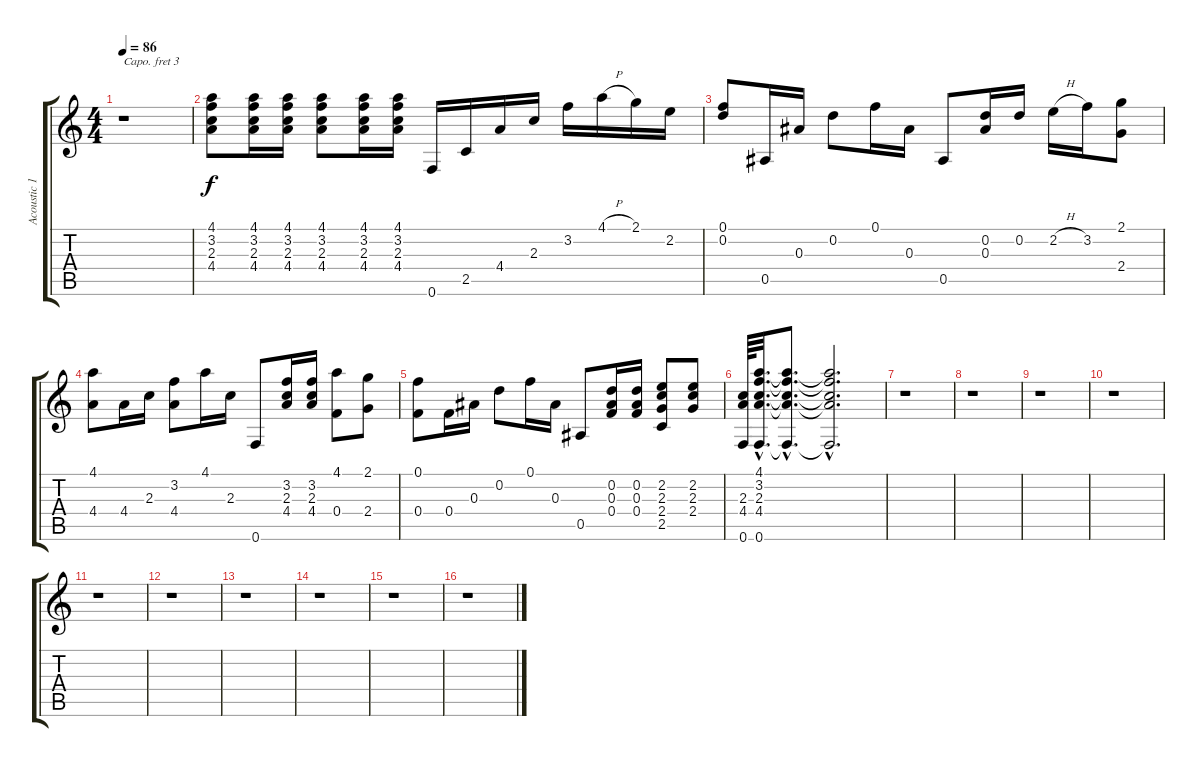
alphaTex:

\track ("Acoustic 1" "Acoustic 1") {instrument acousticguitarsteel}
\staff {score tabs}
\capo 3
\tuning (D4 B3 G3 D3 G2 D2) {hide}
\ts (4 4)
\tempo 86
\clef g2
\ks c
r.1{dy f} |
(4.1 3.2 2.3 4.4).8 (4.1 3.2 2.3 4.4).16 (4.1 3.2 2.3 4.4).16 (4.1 3.2 2.3 4.4).8 (4.1 3.2 2.3 4.4).16 (4.1 3.2 2.3 4.4).16 0.6.16 2.5.16 4.4.16 2.3.16 3.2.16 4.1{h}.16 2.1.16 2.2.16 |
(0.1 0.2).8 0.5.16 0.3.16 0.2.8 0.1.16 0.3.16 0.5.8 (0.2 0.3).16 0.2.16 2.2{h}.16 3.2.16 (2.1 2.4).8 |
(4.1 4.4).8 4.4.16 2.3.16 (3.2 4.4).8 4.1.16 2.3.16 0.6.8 (3.2 2.3 4.4).16 (3.2 2.3 4.4).16 (4.1 0.4).8 (2.1 2.4).8 |
(0.1 0.4).8 0.4.16 0.3.16 0.2.8 0.1.16 0.3.16 0.5.8 (0.2 0.3 0.4).16 (0.2 0.3 0.4).16 (2.2 2.3 2.4 2.5).8 (2.2 2.3 2.4).8 |
(2.3 4.4 0.6).64 (4.1{hac} 3.2{hac} 2.3{hac} 4.4{hac} 0.6{hac}).32{d} (4.1{hac t} 3.2{hac t} 2.3{hac t} 4.4{hac t} 0.6{hac t}).8{d} (4.1{hac t} 3.2{hac t} 2.3{hac t} 4.4{hac t} 0.6{hac t}).2{d} |
r.1 |
r.1 |
r.1 |
r.1 |
r.1 |
r.1 |
r.1 |
r.1 |
r.1 |
r.1
